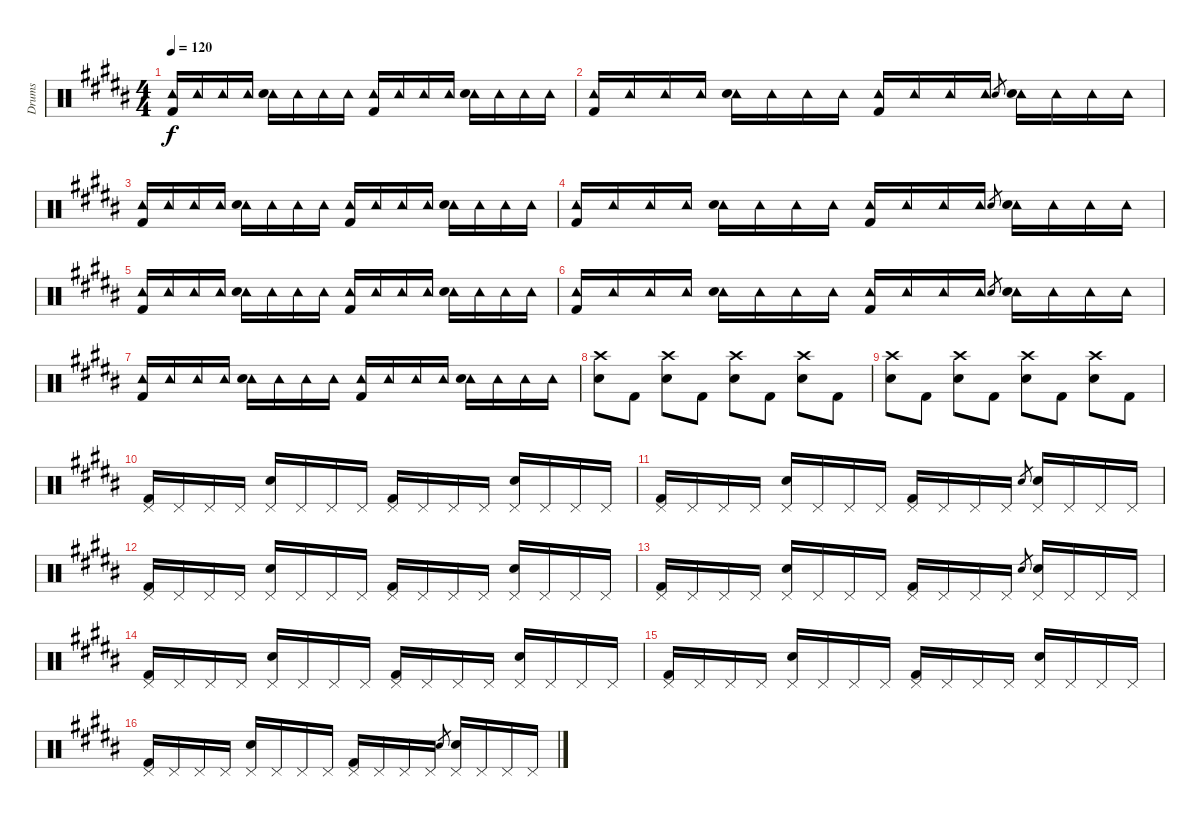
\track ("Drums" "Drums") {instrument percussion}
\staff {score}
\articulation defaults
\ts (4 4)
\tempo 120
\clef neutral
\ks b
("Tambourine (hit)" "Kick (hit) 2").16{dy f} "Tambourine (hit)".16 "Tambourine (hit)".16 "Tambourine (hit)".16 ("Tambourine (hit)" "Snare (hit) 2").16 "Tambourine (hit)".16 "Tambourine (hit)".16 "Tambourine (hit)".16 ("Tambourine (hit)" "Kick (hit) 2").16 "Tambourine (hit)".16 "Tambourine (hit)".16 "Tambourine (hit)".16 ("Tambourine (hit)" "Snare (hit) 2").16 "Tambourine (hit)".16 "Tambourine (hit)".16 "Tambourine (hit)".16 |
("Tambourine (hit)" "Kick (hit) 2").16 "Tambourine (hit)".16 "Tambourine (hit)".16 "Tambourine (hit)".16 ("Tambourine (hit)" "Snare (hit) 2").16 "Tambourine (hit)".16 "Tambourine (hit)".16 "Tambourine (hit)".16 ("Tambourine (hit)" "Kick (hit) 2").16 "Tambourine (hit)".16 "Tambourine (hit)".16 "Tambourine (hit)".16 "Snare (hit) 2".8{gr} ("Tambourine (hit)" "Snare (hit) 2").16 "Tambourine (hit)".16 "Tambourine (hit)".16 "Tambourine (hit)".16 |
("Tambourine (hit)" "Kick (hit) 2").16 "Tambourine (hit)".16 "Tambourine (hit)".16 "Tambourine (hit)".16 ("Tambourine (hit)" "Snare (hit) 2").16 "Tambourine (hit)".16 "Tambourine (hit)".16 "Tambourine (hit)".16 ("Tambourine (hit)" "Kick (hit) 2").16 "Tambourine (hit)".16 "Tambourine (hit)".16 "Tambourine (hit)".16 ("Tambourine (hit)" "Snare (hit) 2").16 "Tambourine (hit)".16 "Tambourine (hit)".16 "Tambourine (hit)".16 |
("Tambourine (hit)" "Kick (hit) 2").16 "Tambourine (hit)".16 "Tambourine (hit)".16 "Tambourine (hit)".16 ("Tambourine (hit)" "Snare (hit) 2").16 "Tambourine (hit)".16 "Tambourine (hit)".16 "Tambourine (hit)".16 ("Tambourine (hit)" "Kick (hit) 2").16 "Tambourine (hit)".16 "Tambourine (hit)".16 "Tambourine (hit)".16 "Snare (hit) 2".8{gr} ("Tambourine (hit)" "Snare (hit) 2").16 "Tambourine (hit)".16 "Tambourine (hit)".16 "Tambourine (hit)".16 |
("Tambourine (hit)" "Kick (hit) 2").16 "Tambourine (hit)".16 "Tambourine (hit)".16 "Tambourine (hit)".16 ("Tambourine (hit)" "Snare (hit) 2").16 "Tambourine (hit)".16 "Tambourine (hit)".16 "Tambourine (hit)".16 ("Tambourine (hit)" "Kick (hit) 2").16 "Tambourine (hit)".16 "Tambourine (hit)".16 "Tambourine (hit)".16 ("Tambourine (hit)" "Snare (hit) 2").16 "Tambourine (hit)".16 "Tambourine (hit)".16 "Tambourine (hit)".16 |
("Tambourine (hit)" "Kick (hit) 2").16 "Tambourine (hit)".16 "Tambourine (hit)".16 "Tambourine (hit)".16 ("Tambourine (hit)" "Snare (hit) 2").16 "Tambourine (hit)".16 "Tambourine (hit)".16 "Tambourine (hit)".16 ("Tambourine (hit)" "Kick (hit) 2").16 "Tambourine (hit)".16 "Tambourine (hit)".16 "Tambourine (hit)".16 "Snare (hit) 2".8{gr} ("Tambourine (hit)" "Snare (hit) 2").16 "Tambourine (hit)".16 "Tambourine (hit)".16 "Tambourine (hit)".16 |
("Tambourine (hit)" "Kick (hit) 2").16 "Tambourine (hit)".16 "Tambourine (hit)".16 "Tambourine (hit)".16 ("Tambourine (hit)" "Snare (hit) 2").16 "Tambourine (hit)".16 "Tambourine (hit)".16 "Tambourine (hit)".16 ("Tambourine (hit)" "Kick (hit) 2").16 "Tambourine (hit)".16 "Tambourine (hit)".16 "Tambourine (hit)".16 ("Tambourine (hit)" "Snare (hit) 2").16 "Tambourine (hit)".16 "Tambourine (hit)".16 "Tambourine (hit)".16 |
("Crash high (hit)" "Snare (hit) 2").8 "Kick (hit) 2".8 ("Crash high (hit)" "Snare (hit) 2").8 "Kick (hit) 2".8 ("Crash high (hit)" "Snare (hit) 2").8 "Kick (hit) 2".8 ("Crash high (hit)" "Snare (hit) 2").8 "Kick (hit) 2".8 |
("Crash high (hit)" "Snare (hit) 2").8 "Kick (hit) 2".8 ("Crash high (hit)" "Snare (hit) 2").8 "Kick (hit) 2".8 ("Crash high (hit)" "Snare (hit) 2").8 "Kick (hit) 2".8 ("Crash high (hit)" "Snare (hit) 2").8 "Kick (hit) 2".8 |
("Pedal Hi-Hat (hit)" "Kick (hit) 2").16 "Pedal Hi-Hat (hit)".16 "Pedal Hi-Hat (hit)".16 "Pedal Hi-Hat (hit)".16 ("Pedal Hi-Hat (hit)" "Snare (hit) 2").16 "Pedal Hi-Hat (hit)".16 "Pedal Hi-Hat (hit)".16 "Pedal Hi-Hat (hit)".16 ("Pedal Hi-Hat (hit)" "Kick (hit) 2").16 "Pedal Hi-Hat (hit)".16 "Pedal Hi-Hat (hit)".16 "Pedal Hi-Hat (hit)".16 ("Pedal Hi-Hat (hit)" "Snare (hit) 2").16 "Pedal Hi-Hat (hit)".16 "Pedal Hi-Hat (hit)".16 "Pedal Hi-Hat (hit)".16 |
("Pedal Hi-Hat (hit)" "Kick (hit) 2").16 "Pedal Hi-Hat (hit)".16 "Pedal Hi-Hat (hit)".16 "Pedal Hi-Hat (hit)".16 ("Pedal Hi-Hat (hit)" "Snare (hit) 2").16 "Pedal Hi-Hat (hit)".16 "Pedal Hi-Hat (hit)".16 "Pedal Hi-Hat (hit)".16 ("Pedal Hi-Hat (hit)" "Kick (hit) 2").16 "Pedal Hi-Hat (hit)".16 "Pedal Hi-Hat (hit)".16 "Pedal Hi-Hat (hit)".16 "Snare (hit) 2".8{gr} ("Pedal Hi-Hat (hit)" "Snare (hit) 2").16 "Pedal Hi-Hat (hit)".16 "Pedal Hi-Hat (hit)".16 "Pedal Hi-Hat (hit)".16 |
("Pedal Hi-Hat (hit)" "Kick (hit) 2").16 "Pedal Hi-Hat (hit)".16 "Pedal Hi-Hat (hit)".16 "Pedal Hi-Hat (hit)".16 ("Pedal Hi-Hat (hit)" "Snare (hit) 2").16 "Pedal Hi-Hat (hit)".16 "Pedal Hi-Hat (hit)".16 "Pedal Hi-Hat (hit)".16 ("Pedal Hi-Hat (hit)" "Kick (hit) 2").16 "Pedal Hi-Hat (hit)".16 "Pedal Hi-Hat (hit)".16 "Pedal Hi-Hat (hit)".16 ("Pedal Hi-Hat (hit)" "Snare (hit) 2").16 "Pedal Hi-Hat (hit)".16 "Pedal Hi-Hat (hit)".16 "Pedal Hi-Hat (hit)".16 |
("Pedal Hi-Hat (hit)" "Kick (hit) 2").16 "Pedal Hi-Hat (hit)".16 "Pedal Hi-Hat (hit)".16 "Pedal Hi-Hat (hit)".16 ("Pedal Hi-Hat (hit)" "Snare (hit) 2").16 "Pedal Hi-Hat (hit)".16 "Pedal Hi-Hat (hit)".16 "Pedal Hi-Hat (hit)".16 ("Pedal Hi-Hat (hit)" "Kick (hit) 2").16 "Pedal Hi-Hat (hit)".16 "Pedal Hi-Hat (hit)".16 "Pedal Hi-Hat (hit)".16 "Snare (hit) 2".8{gr} ("Pedal Hi-Hat (hit)" "Snare (hit) 2").16 "Pedal Hi-Hat (hit)".16 "Pedal Hi-Hat (hit)".16 "Pedal Hi-Hat (hit)".16 |
("Pedal Hi-Hat (hit)" "Kick (hit) 2").16 "Pedal Hi-Hat (hit)".16 "Pedal Hi-Hat (hit)".16 "Pedal Hi-Hat (hit)".16 ("Pedal Hi-Hat (hit)" "Snare (hit) 2").16 "Pedal Hi-Hat (hit)".16 "Pedal Hi-Hat (hit)".16 "Pedal Hi-Hat (hit)".16 ("Pedal Hi-Hat (hit)" "Kick (hit) 2").16 "Pedal Hi-Hat (hit)".16 "Pedal Hi-Hat (hit)".16 "Pedal Hi-Hat (hit)".16 ("Pedal Hi-Hat (hit)" "Snare (hit) 2").16 "Pedal Hi-Hat (hit)".16 "Pedal Hi-Hat (hit)".16 "Pedal Hi-Hat (hit)".16 |
("Pedal Hi-Hat (hit)" "Kick (hit) 2").16 "Pedal Hi-Hat (hit)".16 "Pedal Hi-Hat (hit)".16 "Pedal Hi-Hat (hit)".16 ("Pedal Hi-Hat (hit)" "Snare (hit) 2").16 "Pedal Hi-Hat (hit)".16 "Pedal Hi-Hat (hit)".16 "Pedal Hi-Hat (hit)".16 ("Pedal Hi-Hat (hit)" "Kick (hit) 2").16 "Pedal Hi-Hat (hit)".16 "Pedal Hi-Hat (hit)".16 "Pedal Hi-Hat (hit)".16 ("Pedal Hi-Hat (hit)" "Snare (hit) 2").16 "Pedal Hi-Hat (hit)".16 "Pedal Hi-Hat (hit)".16 "Pedal Hi-Hat (hit)".16 |
("Pedal Hi-Hat (hit)" "Kick (hit) 2").16 "Pedal Hi-Hat (hit)".16 "Pedal Hi-Hat (hit)".16 "Pedal Hi-Hat (hit)".16 ("Pedal Hi-Hat (hit)" "Snare (hit) 2").16 "Pedal Hi-Hat (hit)".16 "Pedal Hi-Hat (hit)".16 "Pedal Hi-Hat (hit)".16 ("Pedal Hi-Hat (hit)" "Kick (hit) 2").16 "Pedal Hi-Hat (hit)".16 "Pedal Hi-Hat (hit)".16 "Pedal Hi-Hat (hit)".16 "Snare (hit) 2".8{gr} ("Pedal Hi-Hat (hit)" "Snare (hit) 2").16 "Pedal Hi-Hat (hit)".16 "Pedal Hi-Hat (hit)".16 "Pedal Hi-Hat (hit)".16
